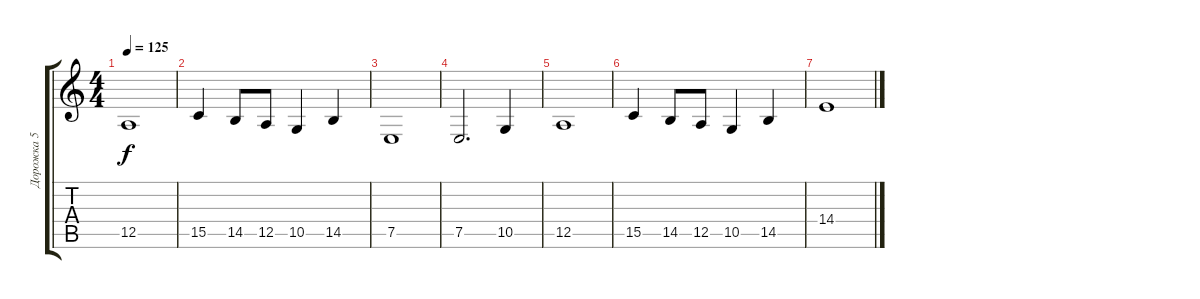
\track ("Дорожка 5" "Дорожка 5") {instrument violin}
\staff {score tabs}
\tuning (E4 B3 G3 D3 A2 E2) {hide}
\ts (4 4)
\tempo 125
\clef g2
\ks c
12.5.1{dy f} |
15.5.4 14.5.8 12.5.8 10.5.4 14.5.4 |
7.5.1 |
7.5.2{d} 10.5.4 |
12.5.1 |
15.5.4 14.5.8 12.5.8 10.5.4 14.5.4 |
14.4.1
